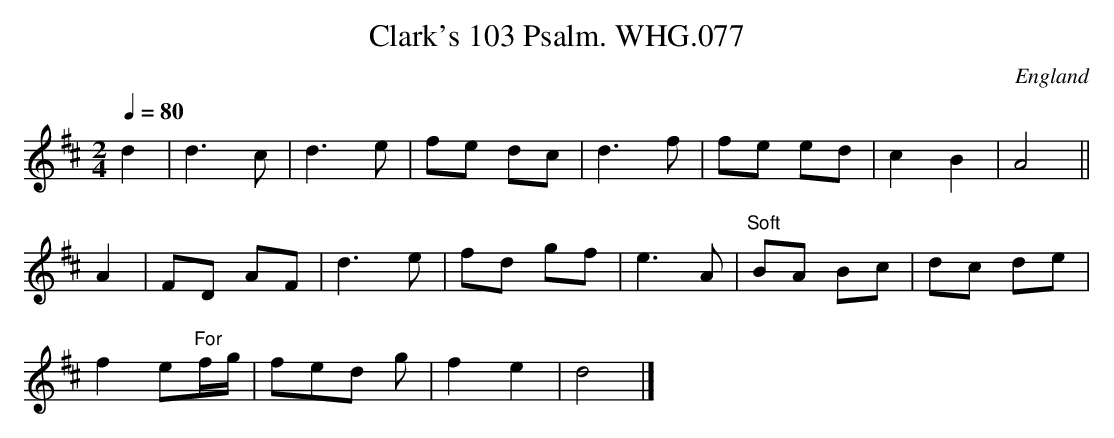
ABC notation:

X:1
T:Clark's 103 Psalm. WHG.077
L:1/8
M:2/4
O:England
Q:1/4=80
K:D
d2|d3 c|d3 e|fe dc|d3 f|\
fe ed|c2 B2|A4||
A2|FD AF|d3 e|fd gf|e3 A|\
"^Soft"BA Bc|dc de|
f2 e"^For"f/g/|\
fed g|f2 e2|d4|]
